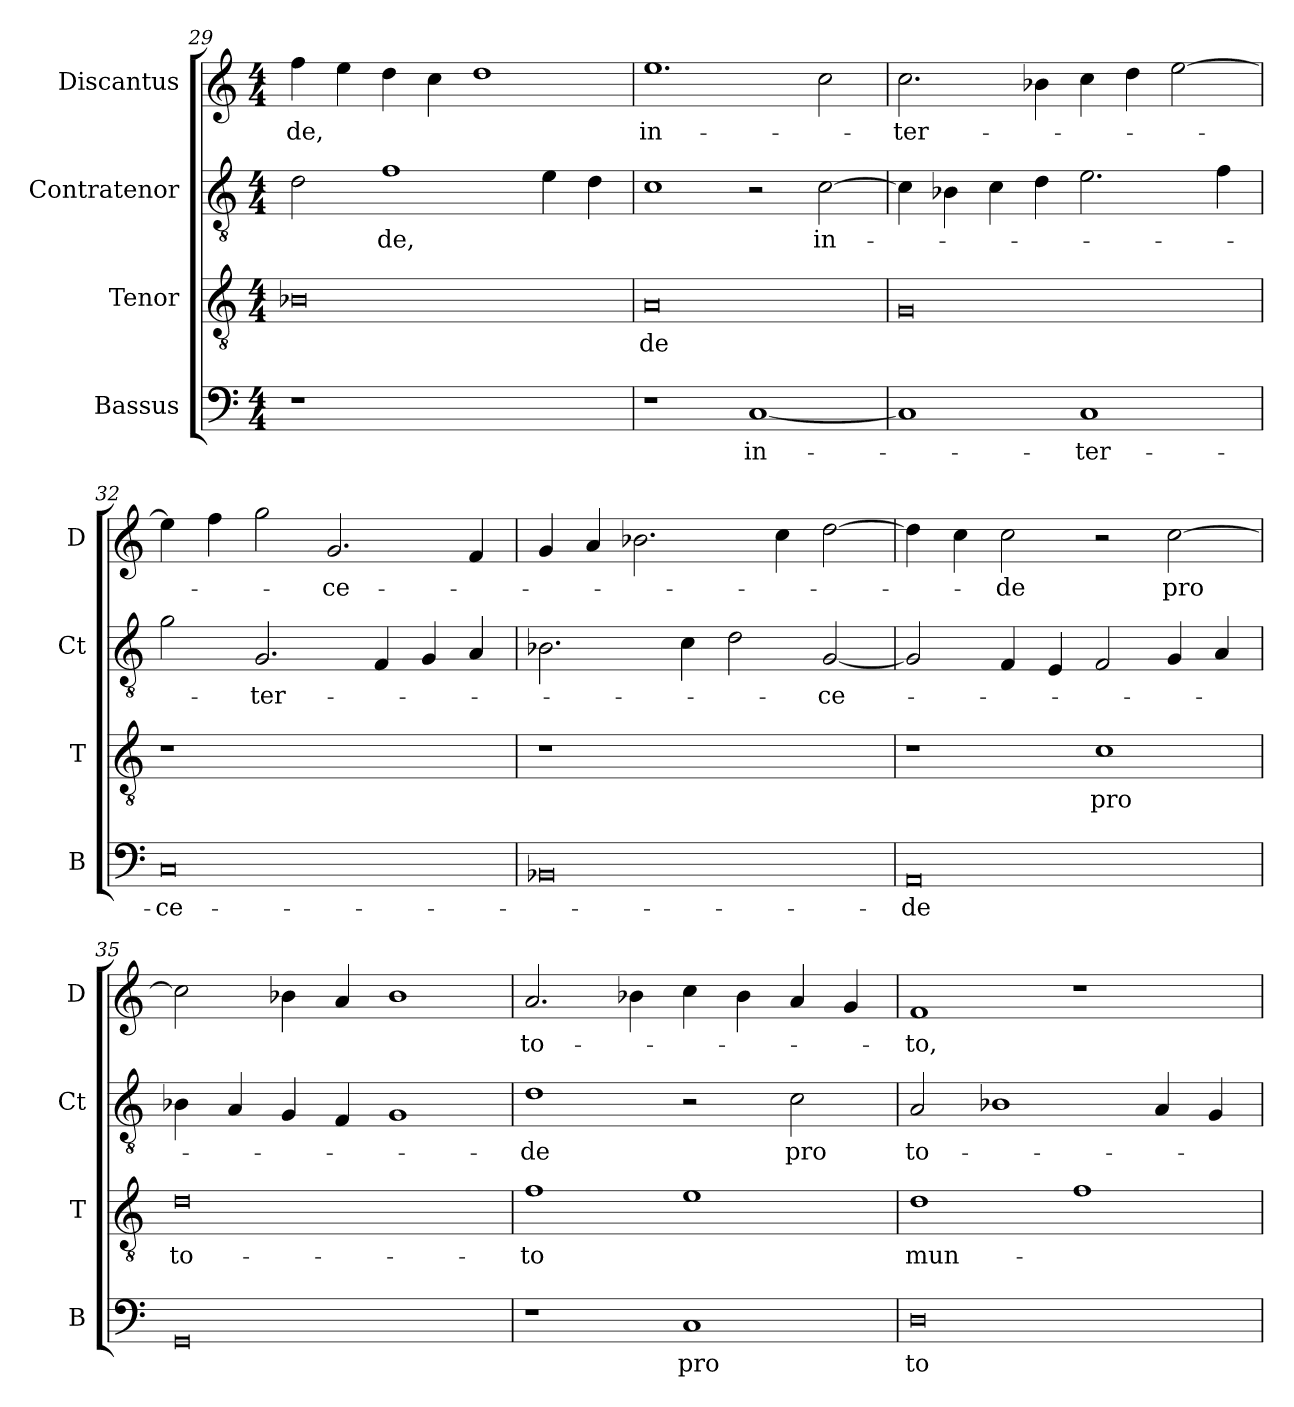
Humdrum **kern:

**kern	**text	**kern	**text	**kern	**text	**kern	**text
*part4	*part4	*part3	*part3	*part2	*part2	*part1	*part1
*staff4	*staff4	*staff3	*staff3	*staff2	*staff2	*staff1	*staff1
*I"Bassus	*	*I"Tenor	*	*I"Contratenor	*	*I"Discantus	*
*I'B	*	*I'T	*	*I'Ct	*	*I'D	*
!!LO:LB:g=z
*clefF4	*	*clefGv2	*	*clefGv2	*	*clefG2	*
*k[]	*	*k[]	*	*k[]	*	*k[]	*
*M4/4	*	*M4/4	*	*M4/4	*	*M4/4	*
=29	=29	=29	=29	=29	=29	=29	=29
!LO:N:vis=1	!	!	!	!	!	!	!
0r	.	0B-i	.	2di\	.	4ffi\	-de,
.	.	.	.	.	.	4eei\	.
.	.	.	.	1fi	-de,	4ddi\	.
.	.	.	.	.	.	4cci\	.
.	.	.	.	.	.	1ddi	.
.	.	.	.	4ei\	.	.	.
.	.	.	.	4di\	.	.	.
=30	=30	=30	=30	=30	=30	=30	=30
1r	.	0Ai	-de	1ci	.	1.eei	in-
[1Ci	in-	.	.	2r	.	.	.
.	.	.	.	[2ci\	in-	2cci\	.
=31	=31	=31	=31	=31	=31	=31	=31
1Ci]	.	0Gi	.	4ci\]	.	2.cci\	-ter-
.	.	.	.	4B-i\	.	.	.
.	.	.	.	4ci\	.	.	.
.	.	.	.	4di\	.	4b-i\	.
1Ci	-ter-	.	.	2.ei\	.	4cci\	.
.	.	.	.	.	.	4ddi\	.
.	.	.	.	.	.	[2eei\	.
.	.	.	.	4fi\	.	.	.
=32	=32	=32	=32	=32	=32	=32	=32
!	!	!LO:N:vis=1	!	!	!	!	!
0Ci	-ce-	0r	.	2gi\	.	4eei\]	.
.	.	.	.	.	.	4ffi\	.
.	.	.	.	2.Gi/	-ter-	2ggi\	.
.	.	.	.	.	.	2.gi/	-ce-
.	.	.	.	4Fi/	.	.	.
.	.	.	.	4Gi/	.	.	.
.	.	.	.	4Ai/	.	4fi/	.
=33	=33	=33	=33	=33	=33	=33	=33
!	!	!LO:N:vis=1	!	!	!	!	!
0BB-i	.	0r	.	2.B-i\	.	4gi/	.
.	.	.	.	.	.	4ai/	.
.	.	.	.	.	.	2.b-i\	.
.	.	.	.	4ci\	.	.	.
.	.	.	.	2di\	.	.	.
.	.	.	.	.	.	4cci\	.
.	.	.	.	[2Gi/	-ce-	[2ddi\	.
=34	=34	=34	=34	=34	=34	=34	=34
0AAi	-de	1r	.	2Gi/]	.	4ddi\]	.
.	.	.	.	.	.	4cci\	.
.	.	.	.	4Fi/	.	2cci\	-de
.	.	.	.	4Ei/	.	.	.
.	.	1ci	pro	2Fi/	.	2r	.
.	.	.	.	4Gi/	.	[2cci\	pro
.	.	.	.	4Ai/	.	.	.
=35	=35	=35	=35	=35	=35	=35	=35
0GGi	.	0di	to-	4B-i\	.	2cci\]	.
.	.	.	.	4Ai/	.	.	.
.	.	.	.	4Gi/	.	4b-i\	.
.	.	.	.	4Fi/	.	4ai/	.
.	.	.	.	1Gi	.	1b-i	.
!!LO:LB:g=z
=36	=36	=36	=36	=36	=36	=36	=36
1r	.	1fi	-to	1di	-de	2.ai/	to-
.	.	.	.	.	.	4b-i\	.
1Ci	pro	1ei	.	2r	.	4cci\	.
.	.	.	.	.	.	4b-i\	.
.	.	.	.	2ci\	pro	4ai/	.
.	.	.	.	.	.	4gi/	.
=37	=37	=37	=37	=37	=37	=37	=37
0Di	to-	1di	mun-	2Ai/	to-	1fi	-to,
.	.	.	.	1B-i	.	.	.
.	.	1fi	.	.	.	1r	.
.	.	.	.	4Ai/	.	.	.
.	.	.	.	4Gi/	.	.	.
=	=	=	=	=	=	=	=
*-	*-	*-	*-	*-	*-	*-	*-
